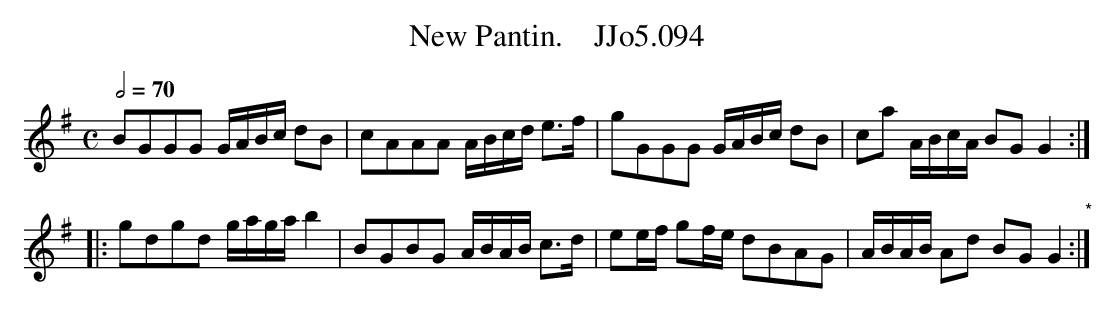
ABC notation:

X:1
T:New Pantin.    JJo5.094
Q:1/2=70
M:C
L:1/8
K:G
BGGG G/A/B/c/ dB|cAAA A/B/c/d/ e>f|gGGG G/A/B/c/ dB|ca A/B/c/A/ BG G2 :|
|: gdgd g/a/g/a/ b2|BGBG A/B/A/B/ c>d|ee/f/ gf/e/ dBAG|A/B/A/B/ Ad BG G2 "*":|
